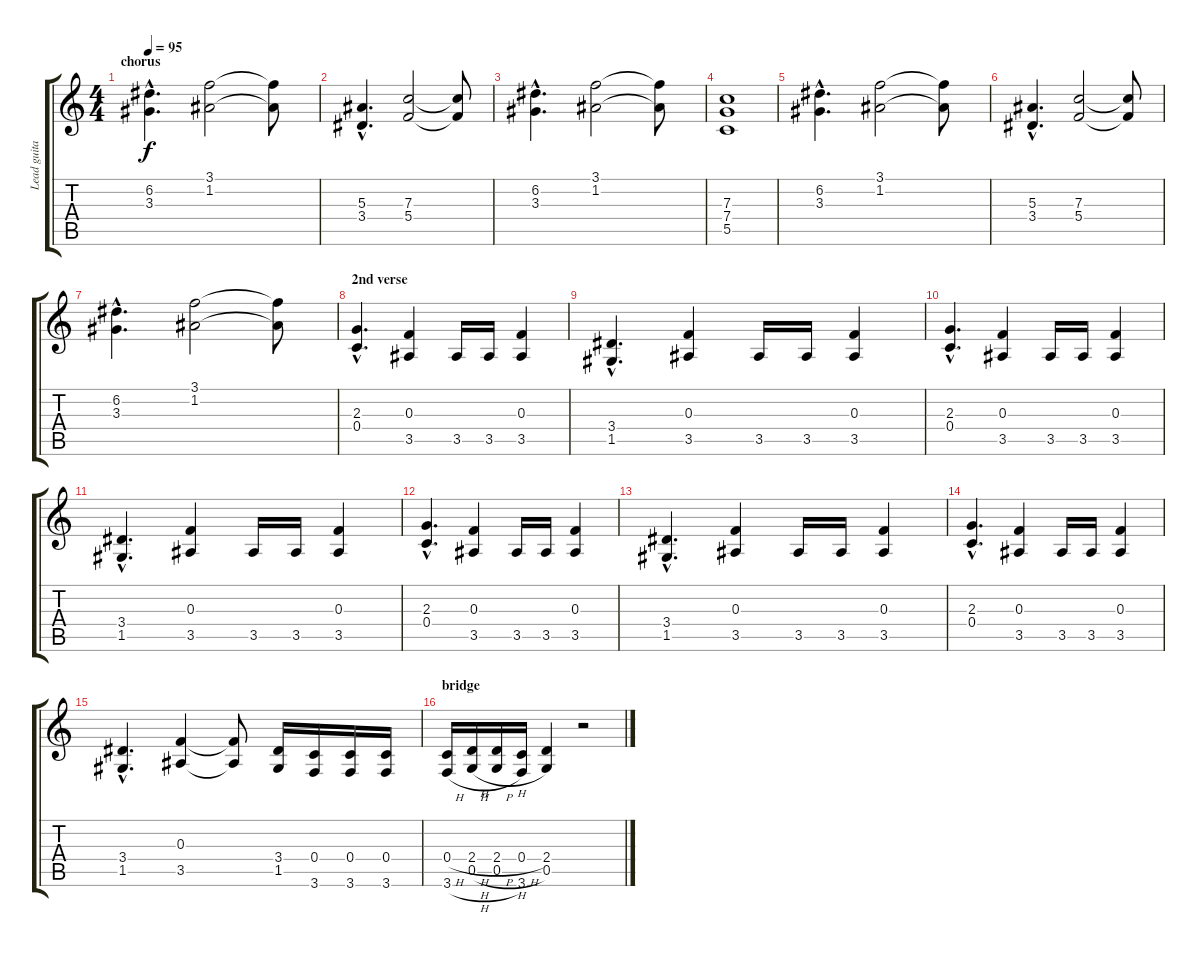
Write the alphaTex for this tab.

\track ("Lead guitar" "Lead guita") {instrument distortionguitar}
\staff {score tabs}
\tuning (D4 A3 F3 C3 G2 D2) {hide}
\ts (4 4)
\section ("" "chorus")
\tempo 95
\clef g2
\ks c
(6.2{hac} 3.3{hac}).4{d dy f} (3.1 1.2).2 (3.1{t} 1.2{t}).8 |
(5.3{hac} 3.4{hac}).4{d} (7.3 5.4).2 (7.3{t} 5.4{t}).8 |
(6.2{hac} 3.3{hac}).4{d} (3.1 1.2).2 (3.1{t} 1.2{t}).8 |
(7.3 7.4 5.5).1 |
(6.2{hac} 3.3{hac}).4{d} (3.1 1.2).2 (3.1{t} 1.2{t}).8 |
(5.3{hac} 3.4{hac}).4{d} (7.3 5.4).2 (7.3{t} 5.4{t}).8 |
(6.2{hac} 3.3{hac}).4{d} (3.1 1.2).2 (3.1{t} 1.2{t}).8 |
\section ("" "2nd verse")
(2.3{hac} 0.4{hac}).4{d} (0.3 3.5).4 3.5.16 3.5.16 (0.3 3.5).4 |
(3.4{hac} 1.5{hac}).4{d} (0.3 3.5).4 3.5.16 3.5.16 (0.3 3.5).4 |
(2.3{hac} 0.4{hac}).4{d} (0.3 3.5).4 3.5.16 3.5.16 (0.3 3.5).4 |
(3.4{hac} 1.5{hac}).4{d} (0.3 3.5).4 3.5.16 3.5.16 (0.3 3.5).4 |
(2.3{hac} 0.4{hac}).4{d} (0.3 3.5).4 3.5.16 3.5.16 (0.3 3.5).4 |
(3.4{hac} 1.5{hac}).4{d} (0.3 3.5).4 3.5.16 3.5.16 (0.3 3.5).4 |
(2.3{hac} 0.4{hac}).4{d} (0.3 3.5).4 3.5.16 3.5.16 (0.3 3.5).4 |
(3.4{hac} 1.5{hac}).4{d} (0.3 3.5).4 (0.3{t} 3.5{t}).8 (3.4 1.5).16 (0.4 3.6).16 (0.4 3.6).16 (0.4 3.6).16 |
\section ("" "bridge")
(0.4{h} 3.6{h}).16 (2.4{h} 0.5{h}).16 (2.4{h} 0.5{h}).16 (0.4{h} 3.6{h}).16 (2.4 0.5).4 r.2
